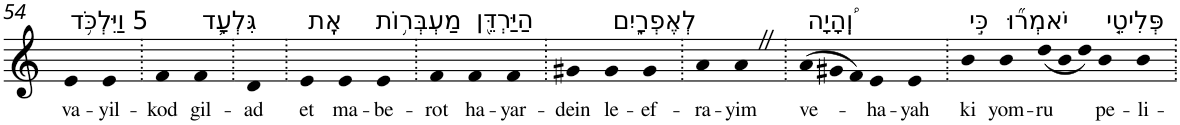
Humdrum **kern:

**kern	**text
*part1	*part1
*staff1	*staff1
*I"Piano	*
*I'Pno	*
!!LO:PB:g=z
*clefG2	*
*k[]	*
=54	=54
!LO:TX:a:t=5 וַיִּלְכֹּ֥ד	!
!	!LO:LY:b
4e	va-
!	!LO:LY:b
4e	-yil-
=55.	=55.
!	!LO:LY:b
4f	-kod
!LO:TX:a:t=גִּלְעָ֛ד	!
!	!LO:LY:b
4f	gil-
=56.	=56.
!	!LO:LY:b
4d	-ad
=57.	=57.
!LO:TX:a:t=אֶֽת	!
!	!LO:LY:b
4e	et
!LO:TX:a:t=מַעְבְּר֥וֹת	!
!	!LO:LY:b
4e	ma-
!	!LO:LY:b
4e	-be-
=58.	=58.
!	!LO:LY:b
4f	-rot
!LO:TX:a:t=הַיַּרְדֵּ֖ן	!
!	!LO:LY:b
4f	ha-
!	!LO:LY:b
4f	-yar-
=59.	=59.
!	!LO:LY:b
4g#X	-dein
!LO:TX:a:t=לְאֶפְרָ֑יִם	!
!	!LO:LY:b
4g#	le-
!	!LO:LY:b
4g#	-ef-
=60.	=60.
!	!LO:LY:b
4a	-ra-
!	!LO:LY:b
4aZ	-yim
=61.	=61.
*Xtuplet	*
!LO:TX:a:t=וְֽ֠הָיָה	!
!	!LO:LY:b
(>12a	ve-
12g#X	.
12f)	.
!	!LO:LY:b
4e	-ha-
!	!LO:LY:b
4e	-yah
=62.	=62.
!LO:TX:a:t=כִּ֣י	!
!	!LO:LY:b
4b	ki
!LO:TX:a:t=יֹאמְר֞וּ	!
!	!LO:LY:b
4b	yom-
!	!LO:LY:b
(<12dd	-ru
12b	.
12dd)	.
!LO:TX:a:t=פְּלִיטֵ֤י	!
!	!LO:LY:b
4b	pe-
!	!LO:LY:b
4b	-li-
=.	=.
*-	*-
